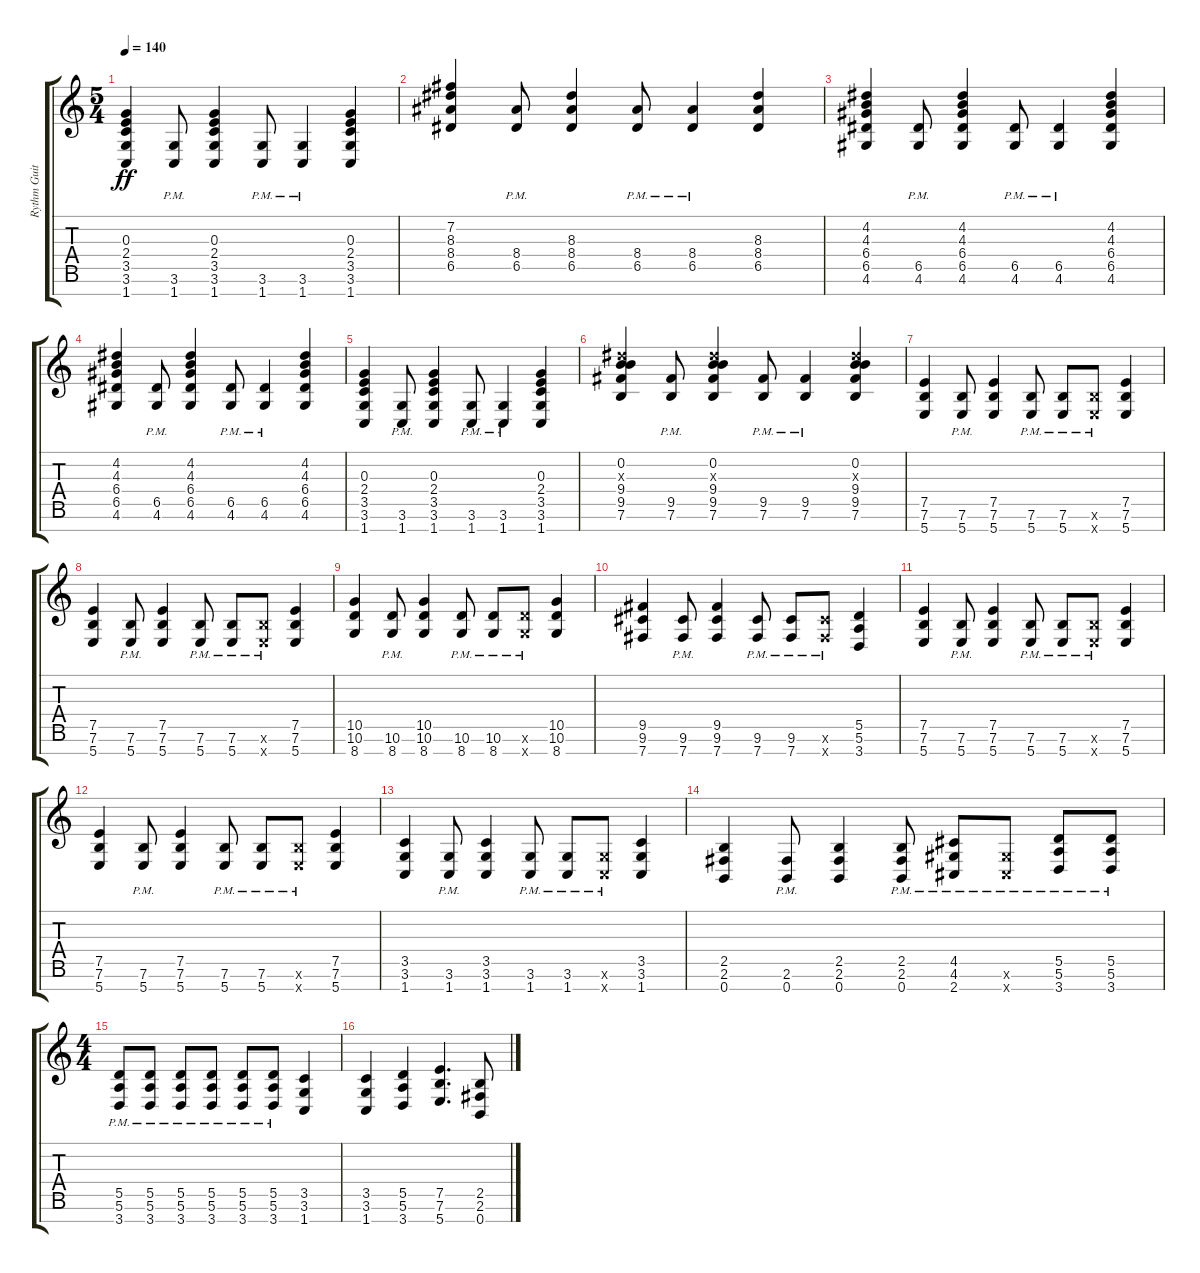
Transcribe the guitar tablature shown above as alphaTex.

\track ("Rythm Guitar #2" "Rythm Guit") {instrument distortionguitar}
\staff {score tabs}
\tuning (E4 B3 G3 D3 A2 E2 B1) {hide}
\ts (5 4)
\tempo 140
\clef g2
\ks c
(0.3 2.4 3.5 3.6 1.7).4{dy ff} (3.6{pm} 1.7{pm}).8 (0.3 2.4 3.5 3.6 1.7).4 (3.6{pm} 1.7{pm}).8 (3.6{pm} 1.7{pm}).4 (0.3 2.4 3.5 3.6 1.7).4 |
(7.2 8.3 8.4 6.5).4 (8.4{pm} 6.5{pm}).8 (8.3 8.4 6.5).4 (8.4{pm} 6.5{pm}).8 (8.4{pm} 6.5{pm}).4 (8.3 8.4 6.5).4 |
(4.2 4.3 6.4 6.5 4.6).4 (6.5{pm} 4.6{pm}).8 (4.2 4.3 6.4 6.5 4.6).4 (6.5{pm} 4.6{pm}).8 (6.5{pm} 4.6{pm}).4 (4.2 4.3 6.4 6.5 4.6).4 |
(4.2 4.3 6.4 6.5 4.6).4 (6.5{pm} 4.6{pm}).8 (4.2 4.3 6.4 6.5 4.6).4 (6.5{pm} 4.6{pm}).8 (6.5{pm} 4.6{pm}).4 (4.2 4.3 6.4 6.5 4.6).4 |
(0.3 2.4 3.5 3.6 1.7).4 (3.6{pm} 1.7{pm}).8 (0.3 2.4 3.5 3.6 1.7).4 (3.6{pm} 1.7{pm}).8 (3.6{pm} 1.7{pm}).4 (0.3 2.4 3.5 3.6 1.7).4 |
(0.2 8.3{x} 9.4 9.5 7.6).4 (9.5{pm} 7.6{pm}).8 (0.2 8.3{x} 9.4 9.5 7.6).4 (9.5{pm} 7.6{pm}).8 (9.5{pm} 7.6{pm}).4 (0.2 8.3{x} 9.4 9.5 7.6).4 |
(7.5 7.6 5.7).4 (7.6{pm} 5.7{pm}).8 (7.5 7.6 5.7).4 (7.6{pm} 5.7{pm}).8 (7.6{pm} 5.7{pm}).8 (7.6{pm x} 5.7{pm x}).8 (7.5 7.6 5.7).4 |
(7.5 7.6 5.7).4 (7.6{pm} 5.7{pm}).8 (7.5 7.6 5.7).4 (7.6{pm} 5.7{pm}).8 (7.6{pm} 5.7{pm}).8 (7.6{pm x} 5.7{pm x}).8 (7.5 7.6 5.7).4 |
(10.5 10.6 8.7).4 (10.6{pm} 8.7{pm}).8 (10.5 10.6 8.7).4 (10.6{pm} 8.7{pm}).8 (10.6{pm} 8.7{pm}).8 (10.6{pm x} 8.7{pm x}).8 (10.5 10.6 8.7).4 |
(9.5 9.6 7.7).4 (9.6{pm} 7.7{pm}).8 (9.5 9.6 7.7).4 (9.6{pm} 7.7{pm}).8 (9.6{pm} 7.7{pm}).8 (9.6{pm x} 7.7{pm x}).8 (5.5 5.6 3.7).4 |
(7.5 7.6 5.7).4 (7.6{pm} 5.7{pm}).8 (7.5 7.6 5.7).4 (7.6{pm} 5.7{pm}).8 (7.6{pm} 5.7{pm}).8 (7.6{pm x} 5.7{pm x}).8 (7.5 7.6 5.7).4 |
(7.5 7.6 5.7).4 (7.6{pm} 5.7{pm}).8 (7.5 7.6 5.7).4 (7.6{pm} 5.7{pm}).8 (7.6{pm} 5.7{pm}).8 (7.6{pm x} 5.7{pm x}).8 (7.5 7.6 5.7).4 |
(3.5 3.6 1.7).4 (3.6{pm} 1.7{pm}).8 (3.5 3.6 1.7).4 (3.6{pm} 1.7{pm}).8 (3.6{pm} 1.7{pm}).8 (3.6{pm x} 1.7{pm x}).8 (3.5 3.6 1.7).4 |
(2.5 2.6 0.7).4 (2.6{pm} 0.7{pm}).8 (2.5 2.6 0.7).4 (2.5{pm} 2.6{pm} 0.7{pm}).8 (4.5{pm} 4.6{pm} 2.7{pm}).8 (4.6{pm x} 2.7{pm x}).8 (5.5{pm} 5.6{pm} 3.7{pm}).8 (5.5{pm} 5.6{pm} 3.7{pm}).8 |
\ts (4 4)
(5.5{pm} 5.6{pm} 3.7{pm}).8 (5.5{pm} 5.6{pm} 3.7{pm}).8 (5.5{pm} 5.6{pm} 3.7{pm}).8 (5.5{pm} 5.6{pm} 3.7{pm}).8 (5.5{pm} 5.6{pm} 3.7{pm}).8 (5.5{pm} 5.6{pm} 3.7{pm}).8 (3.5 3.6 1.7).4 |
(3.5 3.6 1.7).4 (5.5 5.6 3.7).4 (7.5 7.6 5.7).4{d} (2.5 2.6 0.7).8
